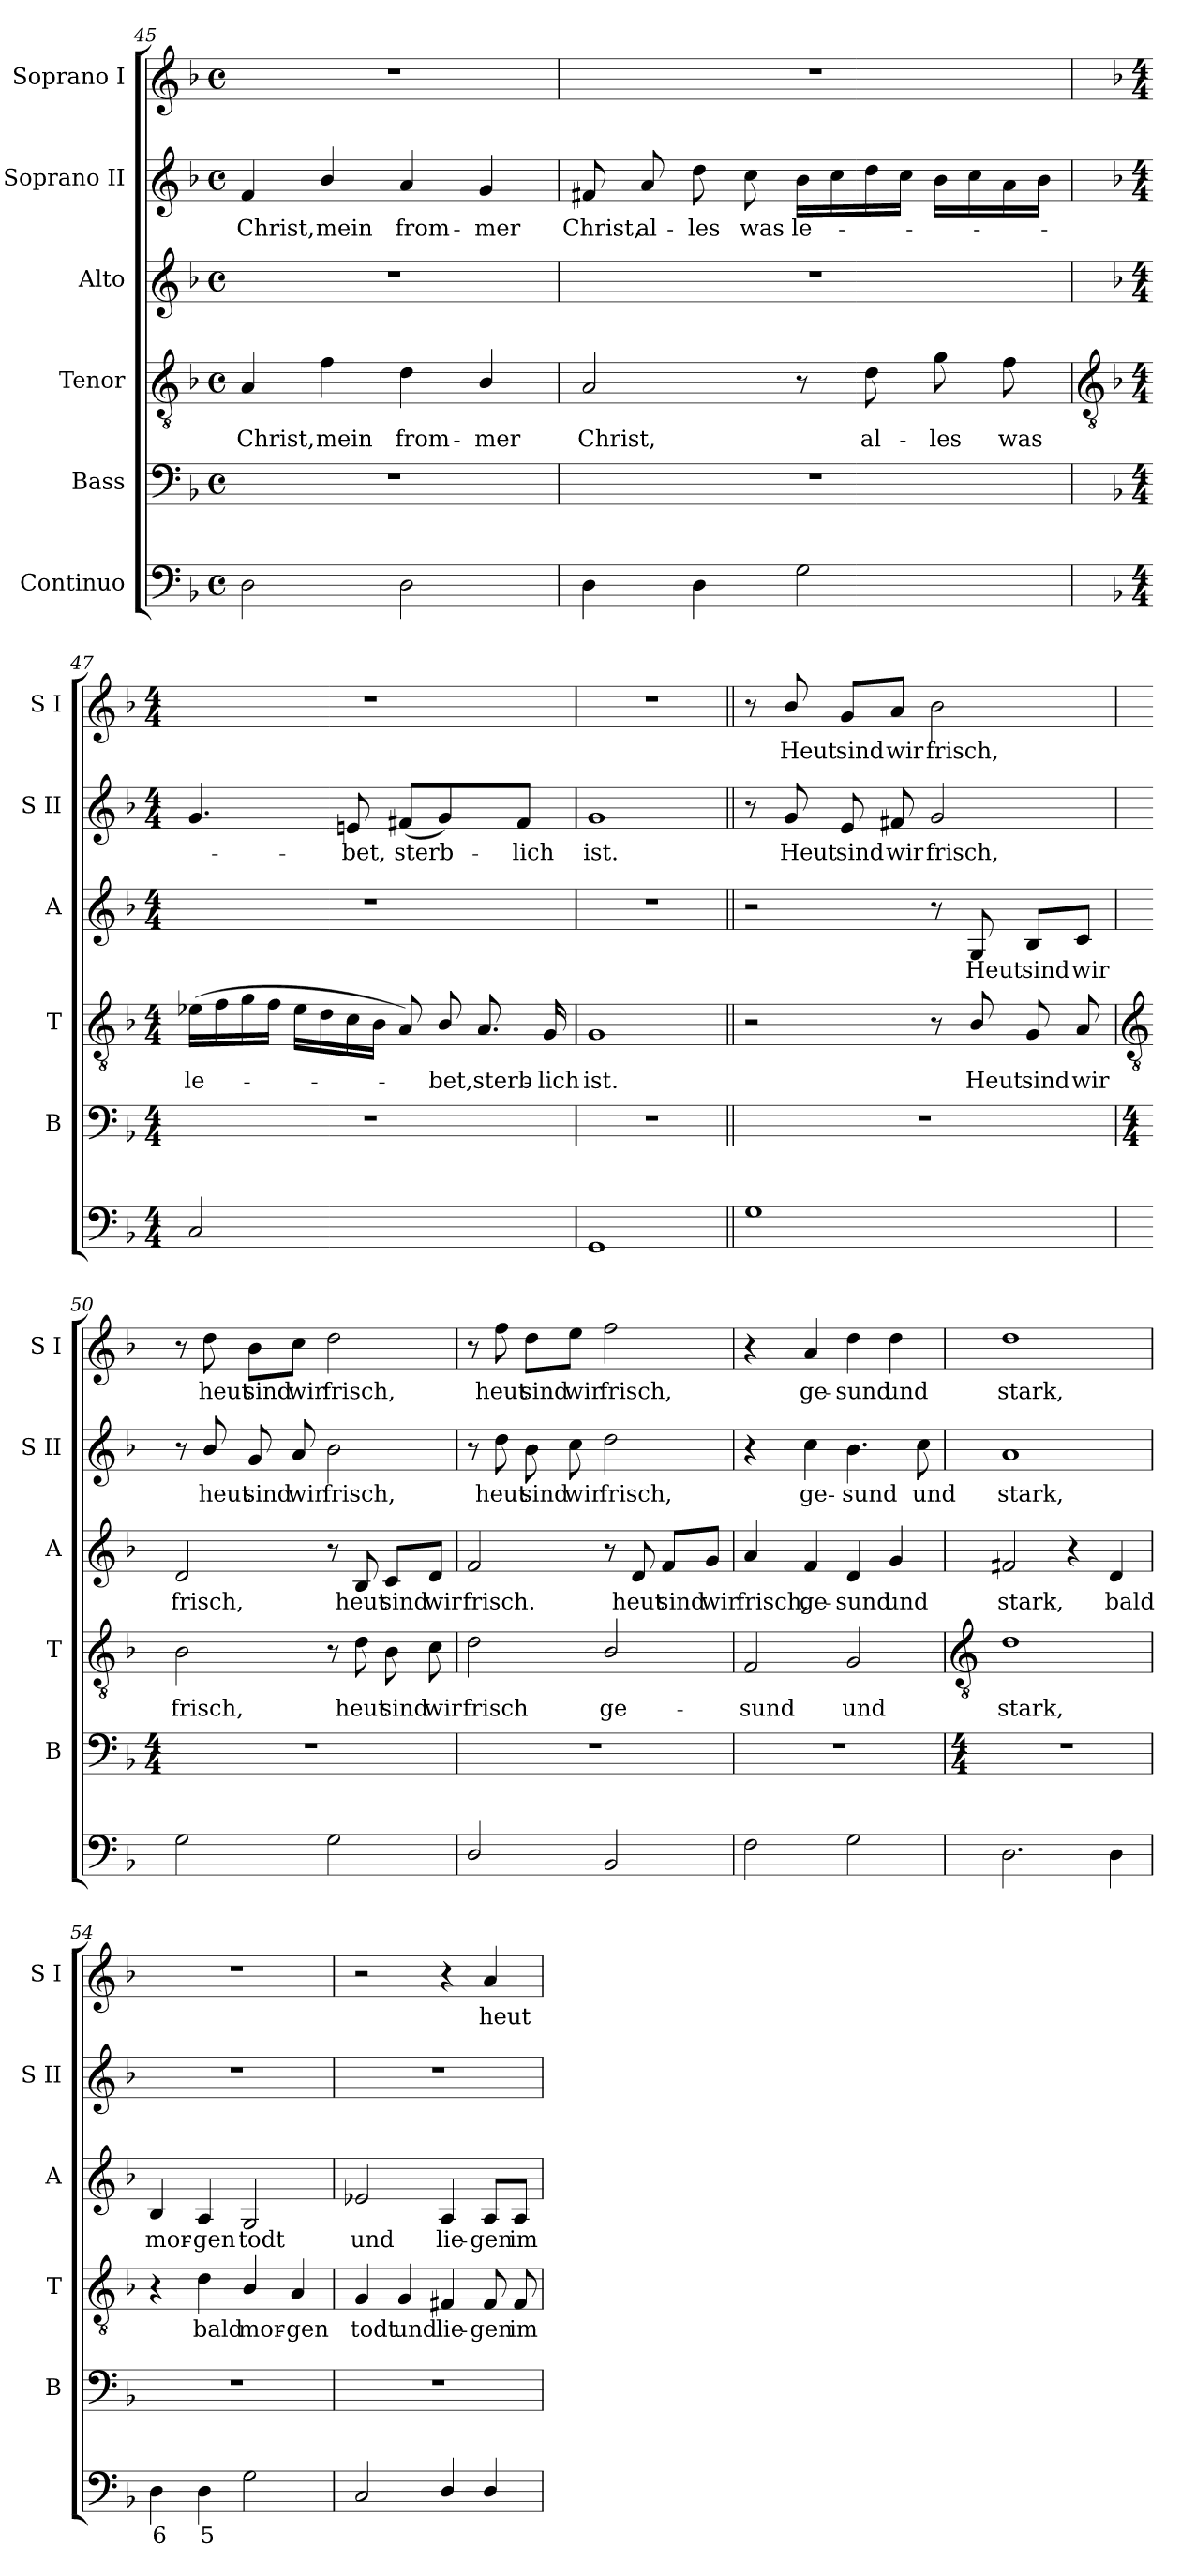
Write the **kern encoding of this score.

**kern	**text	**kern	**kern	**text	**kern	**text	**kern	**text	**kern	**text
*part6	*part6	*part5	*part4	*part4	*part3	*part3	*part2	*part2	*part1	*part1
*staff6	*staff6	*staff5	*staff4	*staff4	*staff3	*staff3	*staff2	*staff2	*staff1	*staff1
*I"Continuo	*	*I"Bass	*I"Tenor	*	*I"Alto	*	*I"Soprano II	*	*I"Soprano I	*
*	*	*I'B	*I'T	*	*I'A	*	*I'S II	*	*I'S I	*
*clefF4	*	*clefF4	*clefGv2	*	*clefG2	*	*clefG2	*	*clefG2	*
*k[b-]	*	*k[b-]	*k[b-]	*	*k[b-]	*	*k[b-]	*	*k[b-]	*
*F:	*	*F:	*F:	*	*F:	*	*F:	*	*F:	*
*M4/4	*	*M4/4	*M4/4	*	*M4/4	*	*M4/4	*	*M4/4	*
*met(c)	*	*met(c)	*met(c)	*	*met(c)	*	*met(c)	*	*met(c)	*
=45	=45	=45	=45	=45	=45	=45	=45	=45	=45	=45
!	!	!	!	!LO:LY:b	!	!	!	!LO:LY:b	!	!
2D	.	1r	4A	Christ,	1r	.	4f	Christ,	1r	.
!	!	!	!	!LO:LY:b	!	!	!	!LO:LY:b	!	!
.	.	.	4f	mein	.	.	4b-/	mein	.	.
!	!	!	!	!LO:LY:b	!	!	!	!LO:LY:b	!	!
2D	.	.	4d	from-	.	.	4a	from-	.	.
!	!	!	!	!LO:LY:b	!	!	!	!LO:LY:b	!	!
.	.	.	4B-/	-mer	.	.	4g	-mer	.	.
=46	=46	=46	=46	=46	=46	=46	=46	=46	=46	=46
!	!	!	!	!LO:LY:b	!	!	!	!LO:LY:b	!	!
4D	.	1r	2A	Christ,	1r	.	8f#X	Christ,	1r	.
!	!	!	!	!	!	!	!	!LO:LY:b	!	!
.	.	.	.	.	.	.	8a	al-	.	.
!	!	!	!	!	!	!	!	!LO:LY:b	!	!
4D	.	.	.	.	.	.	8dd	-les	.	.
!	!	!	!	!	!	!	!	!LO:LY:b	!	!
.	.	.	.	.	.	.	8cc	was	.	.
!	!	!	!	!	!	!	!	!LO:LY:b	!	!
2G	.	.	8r	.	.	.	16b-LL	le-	.	.
.	.	.	.	.	.	.	16cc	.	.	.
!	!	!	!	!LO:LY:b	!	!	!	!	!	!
.	.	.	8d	al-	.	.	16dd	.	.	.
.	.	.	.	.	.	.	16ccJJ	.	.	.
!	!	!	!	!LO:LY:b	!	!	!	!	!	!
.	.	.	8g	-les	.	.	16b-LL	.	.	.
.	.	.	.	.	.	.	16cc	.	.	.
!	!	!	!	!LO:LY:b	!	!	!	!	!	!
.	.	.	8f	was	.	.	16a	.	.	.
.	.	.	.	.	.	.	16b-JJ	.	.	.
!!LO:LB:g=z
=47	=47	=47	=47	=47	=47	=47	=47	=47	=47	=47
*	*	*	*clefGv2	*	*	*	*	*	*	*
*	*	*	*	*	*k[b-]	*	*	*	*k[b-]	*
*	*	*	*	*	*F:	*	*	*	*F:	*
*M4/4	*	*M4/4	*M4/4	*	*M4/4	*	*M4/4	*	*M4/4	*
!	!	!	!	!LO:LY:b	!	!	!	!	!	!
2C	.	1r	(>16e-XLL	le-	1r	.	4.g	.	1r	.
.	.	.	16f	.	.	.	.	.	.	.
.	.	.	16g	.	.	.	.	.	.	.
.	.	.	16fJJ	.	.	.	.	.	.	.
.	.	.	16e-LL	.	.	.	.	.	.	.
.	.	.	16d	.	.	.	.	.	.	.
!	!	!	!	!	!	!	!	!LO:LY:b	!	!
.	.	.	16c	.	.	.	8en	bet,	.	.
.	.	.	16B-JJ	.	.	.	.	.	.	.
!	!	!	!	!	!	!	!	!LO:LY:b	!	!
[8Dyy	.	.	8A)	.	.	.	(<8f#XL	sterb-	.	.
!	!LO:LY:b	!	!	!LO:LY:b	!	!	!	!	!	!
4Dyy_	4	.	8B-/	bet,	.	.	4g)	.	.	.
!	!	!	!	!LO:LY:b	!	!	!	!	!	!
.	.	.	8.A	sterb-	.	.	.	.	.	.
!	!	!	!	!	!	!	!	!LO:LY:b	!	!
8Dyy]	.	.	.	.	.	.	8f#J	lich	.	.
!	!	!	!	!LO:LY:b	!	!	!	!	!	!
.	.	.	16G	-lich	.	.	.	.	.	.
=48	=48	=48	=48	=48	=48	=48	=48	=48	=48	=48
!	!	!	!	!LO:LY:b	!	!	!	!LO:LY:b	!	!
1GG	.	1r	1G	ist.	1r	.	1g	ist.	1r	.
=49||	=49||	=49||	=49||	=49||	=49||	=49||	=49||	=49||	=49||	=49||
1G	.	1r	2r	.	2r	.	8r	.	8r	.
!	!	!	!	!	!	!	!	!LO:LY:b	!	!LO:LY:b
.	.	.	.	.	.	.	8g	Heut	8b-/	Heut
!	!	!	!	!	!	!	!	!LO:LY:b	!	!LO:LY:b
.	.	.	.	.	.	.	8e	sind	8g/L	sind
!	!	!	!	!	!	!	!	!LO:LY:b	!	!LO:LY:b
.	.	.	.	.	.	.	8f#X	wir	8a/J	wir
!	!	!	!	!	!	!	!	!LO:LY:b	!	!LO:LY:b
.	.	.	8r	.	8r	.	2g	frisch,	2b-	frisch,
!	!	!	!	!LO:LY:b	!	!LO:LY:b	!	!	!	!
.	.	.	8B-/	Heut	8G	Heut	.	.	.	.
!	!	!	!	!LO:LY:b	!	!LO:LY:b	!	!	!	!
.	.	.	8G	sind	8B-/L	sind	.	.	.	.
!	!	!	!	!LO:LY:b	!	!LO:LY:b	!	!	!	!
.	.	.	8A	wir	8c/J	wir	.	.	.	.
!!LO:LB:g=z
=50	=50	=50	=50	=50	=50	=50	=50	=50	=50	=50
*	*	*	*clefGv2	*	*	*	*	*	*	*
*	*	*M4/4	*	*	*	*	*	*	*	*
!	!	!	!	!LO:LY:b	!	!LO:LY:b	!	!	!	!
2G	.	1r	2B-	frisch,	2d	frisch,	8r	.	8r	.
!	!	!	!	!	!	!	!	!LO:LY:b	!	!LO:LY:b
.	.	.	.	.	.	.	8b-/	heut	8dd	heut
!	!	!	!	!	!	!	!	!LO:LY:b	!	!LO:LY:b
.	.	.	.	.	.	.	8g	sind	8b-\L	sind
!	!	!	!	!	!	!	!	!LO:LY:b	!	!LO:LY:b
.	.	.	.	.	.	.	8a	wir	8cc\J	wir
!	!	!	!	!	!	!	!	!LO:LY:b	!	!LO:LY:b
2G	.	.	8r	.	8r	.	2b-	frisch,	2dd	frisch,
!	!	!	!	!LO:LY:b	!	!LO:LY:b	!	!	!	!
.	.	.	8d	heut	8B-	heut	.	.	.	.
!	!	!	!	!LO:LY:b	!	!LO:LY:b	!	!	!	!
.	.	.	8B-	sind	8c/L	sind	.	.	.	.
!	!	!	!	!LO:LY:b	!	!LO:LY:b	!	!	!	!
.	.	.	8c	wir	8d/J	wir	.	.	.	.
=51	=51	=51	=51	=51	=51	=51	=51	=51	=51	=51
!	!	!	!	!LO:LY:b	!	!LO:LY:b	!	!	!	!
2D/	.	1r	2d	frisch	2f	frisch.	8r	.	8r	.
!	!	!	!	!	!	!	!	!LO:LY:b	!	!LO:LY:b
.	.	.	.	.	.	.	8dd	heut	8ff	heut
!	!	!	!	!	!	!	!	!LO:LY:b	!	!LO:LY:b
.	.	.	.	.	.	.	8b-	sind	8dd\L	sind
!	!	!	!	!	!	!	!	!LO:LY:b	!	!LO:LY:b
.	.	.	.	.	.	.	8cc	wir	8ee\J	wir
!	!	!	!	!LO:LY:b	!	!	!	!LO:LY:b	!	!LO:LY:b
2BB-	.	.	2B-/	ge-	8r	.	2dd	frisch,	2ff	frisch,
!	!	!	!	!	!	!LO:LY:b	!	!	!	!
.	.	.	.	.	8d	heut	.	.	.	.
!	!	!	!	!	!	!LO:LY:b	!	!	!	!
.	.	.	.	.	8f/L	sind	.	.	.	.
!	!	!	!	!	!	!LO:LY:b	!	!	!	!
.	.	.	.	.	8g/J	wir	.	.	.	.
=52	=52	=52	=52	=52	=52	=52	=52	=52	=52	=52
!	!	!	!	!LO:LY:b	!	!LO:LY:b	!	!	!	!
2F	.	1r	2F	-sund	4a	frisch,	4r	.	4r	.
!	!	!	!	!	!	!LO:LY:b	!	!LO:LY:b	!	!LO:LY:b
.	.	.	.	.	4f	ge-	4cc	ge-	4a	ge-
!	!	!	!	!LO:LY:b	!	!LO:LY:b	!	!LO:LY:b	!	!LO:LY:b
2G	.	.	2G	und	4d	-sund	4.b-	-sund	4dd	-sund
!	!	!	!	!	!	!LO:LY:b	!	!	!	!LO:LY:b
.	.	.	.	.	4g	und	.	.	4dd	und
!	!	!	!	!	!	!	!	!LO:LY:b	!	!
.	.	.	.	.	.	.	8cc	und	.	.
!!LO:LB:g=z
=53	=53	=53	=53	=53	=53	=53	=53	=53	=53	=53
*	*	*	*clefGv2	*	*	*	*	*	*	*
*	*	*M4/4	*	*	*	*	*	*	*	*
!	!	!	!	!LO:LY:b	!	!LO:LY:b	!	!LO:LY:b	!	!LO:LY:b
2.D	.	1r	1d	stark,	2f#X	stark,	1a	stark,	1dd	stark,
.	.	.	.	.	4r	.	.	.	.	.
!	!	!	!	!	!	!LO:LY:b	!	!	!	!
4D	.	.	.	.	4d	bald	.	.	.	.
=54	=54	=54	=54	=54	=54	=54	=54	=54	=54	=54
!	!LO:LY:b	!	!	!	!	!LO:LY:b	!	!	!	!
4D	6	1r	4r	.	4B-	mor-	1r	.	1r	.
!	!LO:LY:b	!	!	!LO:LY:b	!	!LO:LY:b	!	!	!	!
4D	5	.	4d	bald	4A	-gen	.	.	.	.
!	!	!	!	!LO:LY:b	!	!LO:LY:b	!	!	!	!
2G	.	.	4B-/	mor-	2G	todt	.	.	.	.
!	!	!	!	!LO:LY:b	!	!	!	!	!	!
.	.	.	4A	-gen	.	.	.	.	.	.
=55	=55	=55	=55	=55	=55	=55	=55	=55	=55	=55
!	!	!	!	!LO:LY:b	!	!LO:LY:b	!	!	!	!
2C	.	1r	4G	todt	2e-X	und	1r	.	2r	.
!	!	!	!	!LO:LY:b	!	!	!	!	!	!
.	.	.	4G	und	.	.	.	.	.	.
!	!	!	!	!LO:LY:b	!	!LO:LY:b	!	!	!	!
4D/	.	.	4F#X	lie-	4A	lie-	.	.	4r	.
!	!	!	!	!LO:LY:b	!	!LO:LY:b	!	!	!	!LO:LY:b
4D/	.	.	8F#	-gen	8A/L	-gen	.	.	4a	heut
!	!	!	!	!LO:LY:b	!	!LO:LY:b	!	!	!	!
.	.	.	8F#	im	8A/J	im	.	.	.	.
=	=	=	=	=	=	=	=	=	=	=
*-	*-	*-	*-	*-	*-	*-	*-	*-	*-	*-
